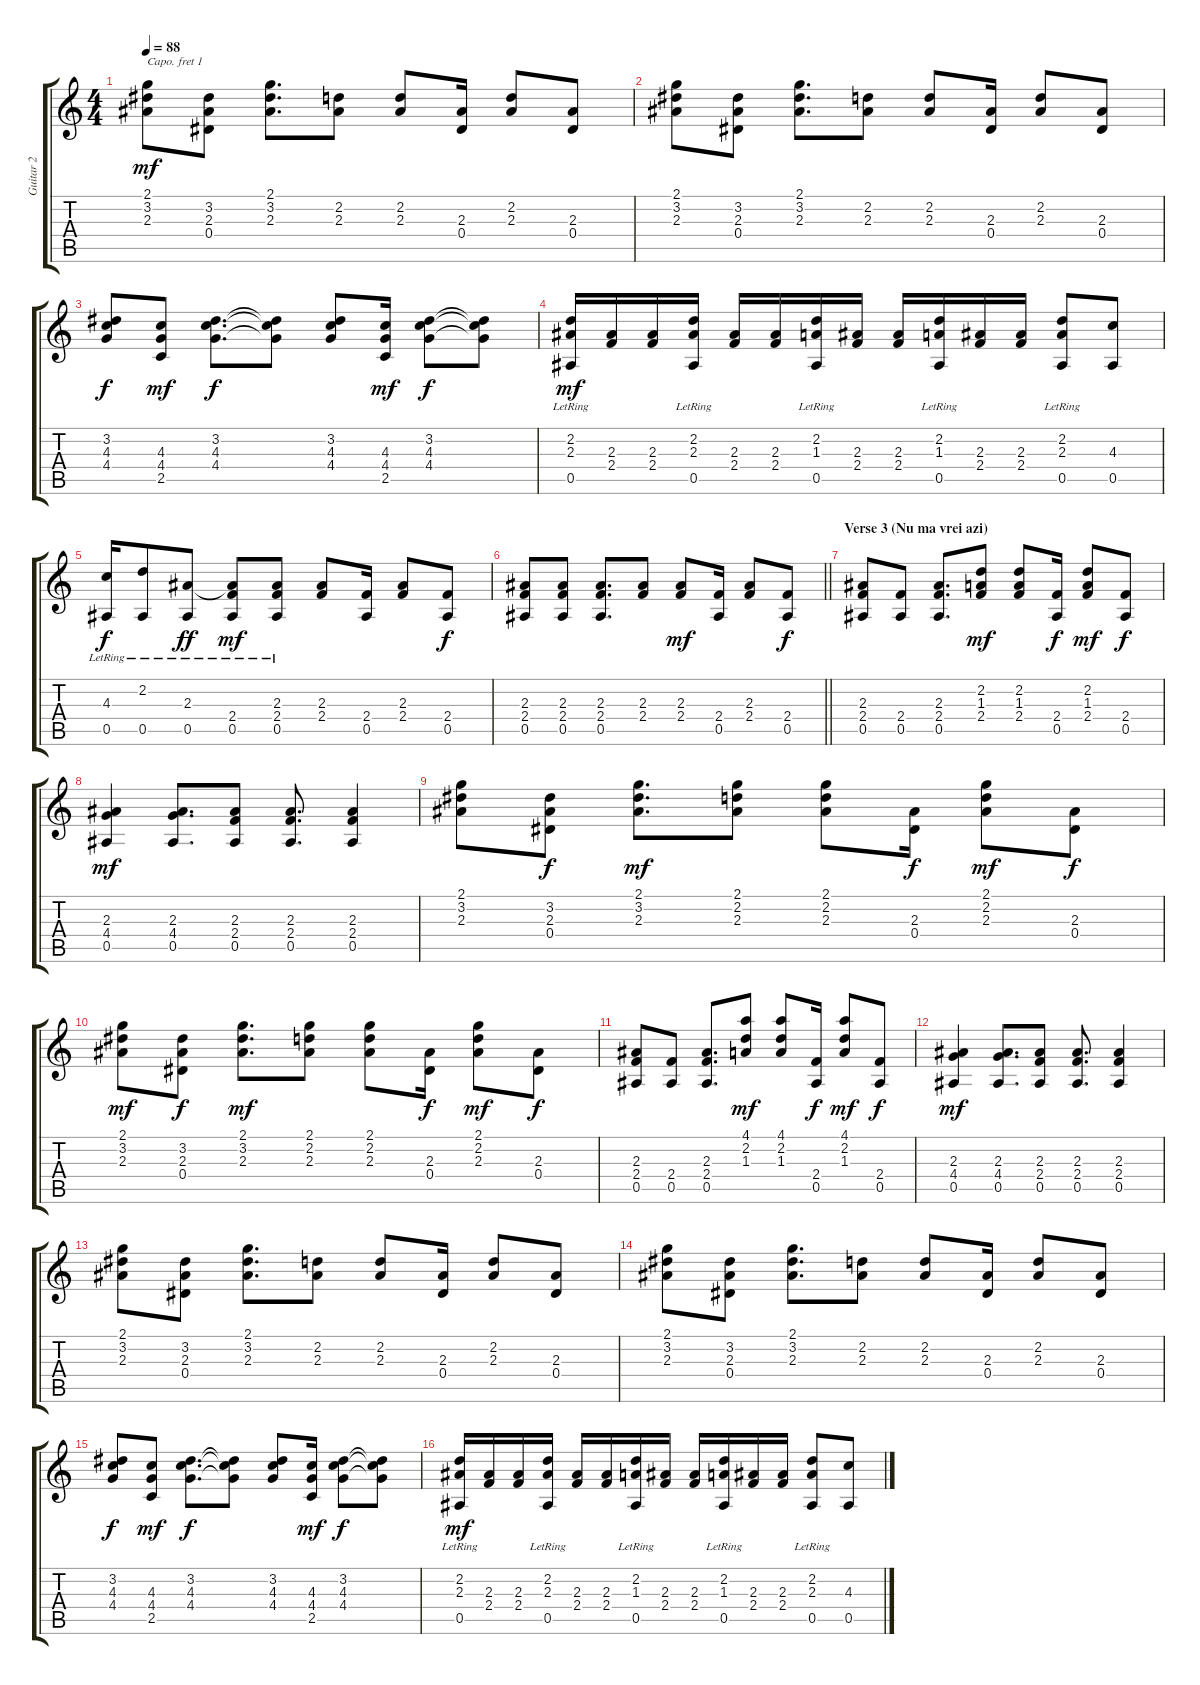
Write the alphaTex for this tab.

\track ("Guitar 2" "Guitar 2") {instrument distortionguitar}
\staff {score tabs}
\capo 1
\tuning (E4 B3 G3 D3 A2 E2) {hide}
\ts (4 4)
\tempo 88
\clef g2
\ks c
(2.1 3.2 2.3).8{dy mf} (3.2 2.3 0.4).8 (2.1 3.2 2.3).8{d} (2.2 2.3).8 (2.2 2.3).8 (2.3 0.4).16 (2.2 2.3).8 (2.3 0.4).8 |
(2.1 3.2 2.3).8 (3.2 2.3 0.4).8 (2.1 3.2 2.3).8{d} (2.2 2.3).8 (2.2 2.3).8 (2.3 0.4).16 (2.2 2.3).8 (2.3 0.4).8 |
(3.2 4.3 4.4).8{dy f} (4.3 4.4 2.5).8{dy mf} (3.2 4.3 4.4).8{d dy f} (3.2{t} 4.3{t} 4.4{t}).8 (3.2 4.3 4.4).8 (4.3 4.4 2.5).16{dy mf} (3.2 4.3 4.4).8{dy f} (3.2{t} 4.3{t} 4.4{t}).8 |
(2.2 2.3 0.5{lr}).16{dy mf} (2.3 2.4).16 (2.3 2.4).16 (2.2 2.3 0.5{lr}).16 (2.3 2.4).16 (2.3 2.4).16 (2.2 1.3 0.5{lr}).16 (2.3 2.4).16 (2.3 2.4).16 (2.2 1.3 0.5{lr}).16 (2.3 2.4).16 (2.3 2.4).16 (2.2 2.3 0.5{lr}).8 (4.3 0.5).8 |
(4.3 0.5{lr}).16{dy f} (2.2 0.5{lr}).8 (2.3 0.5{lr}).8{dy ff} (2.3{t} 2.4 0.5{lr}).8{dy mf} (2.3 2.4 0.5{lr}).8 (2.3 2.4).8 (2.4 0.5).16 (2.3 2.4).8 (2.4 0.5).8{dy f} |
\barLineRight lightlight
(2.3 2.4 0.5).8 (2.3 2.4 0.5).8 (2.3 2.4 0.5).8{d} (2.3 2.4).8 (2.3 2.4).8{dy mf} (2.4 0.5).16 (2.3 2.4).8 (2.4 0.5).8{dy f} |
\section ("" "Verse 3 (Nu ma vrei azi)")
(2.3 2.4 0.5).8 (2.4 0.5).8 (2.3 2.4 0.5).8{d} (2.2 1.3 2.4).8{dy mf} (2.2 1.3 2.4).8 (2.4 0.5).16{dy f} (2.2 1.3 2.4).8{dy mf} (2.4 0.5).8{dy f} |
(2.3 4.4 0.5).4{dy mf} (2.3 4.4 0.5).8{d} (2.3 2.4 0.5).8 (2.3 2.4 0.5).8{d} (2.3 2.4 0.5).4 |
(2.1 3.2 2.3).8 (3.2 2.3 0.4).8{dy f} (2.1 3.2 2.3).8{d dy mf} (2.1 2.2 2.3).8 (2.1 2.2 2.3).8 (2.3 0.4).16{dy f} (2.1 2.2 2.3).8{dy mf} (2.3 0.4).8{dy f} |
(2.1 3.2 2.3).8{dy mf} (3.2 2.3 0.4).8{dy f} (2.1 3.2 2.3).8{d dy mf} (2.1 2.2 2.3).8 (2.1 2.2 2.3).8 (2.3 0.4).16{dy f} (2.1 2.2 2.3).8{dy mf} (2.3 0.4).8{dy f} |
(2.3 2.4 0.5).8 (2.4 0.5).8 (2.3 2.4 0.5).8{d} (4.1 2.2 1.3).8{dy mf} (4.1 2.2 1.3).8 (2.4 0.5).16{dy f} (4.1 2.2 1.3).8{dy mf} (2.4 0.5).8{dy f} |
(2.3 4.4 0.5).4{dy mf} (2.3 4.4 0.5).8{d} (2.3 2.4 0.5).8 (2.3 2.4 0.5).8{d} (2.3 2.4 0.5).4 |
(2.1 3.2 2.3).8 (3.2 2.3 0.4).8 (2.1 3.2 2.3).8{d} (2.2 2.3).8 (2.2 2.3).8 (2.3 0.4).16 (2.2 2.3).8 (2.3 0.4).8 |
(2.1 3.2 2.3).8 (3.2 2.3 0.4).8 (2.1 3.2 2.3).8{d} (2.2 2.3).8 (2.2 2.3).8 (2.3 0.4).16 (2.2 2.3).8 (2.3 0.4).8 |
(3.2 4.3 4.4).8{dy f} (4.3 4.4 2.5).8{dy mf} (3.2 4.3 4.4).8{d dy f} (3.2{t} 4.3{t} 4.4{t}).8 (3.2 4.3 4.4).8 (4.3 4.4 2.5).16{dy mf} (3.2 4.3 4.4).8{dy f} (3.2{t} 4.3{t} 4.4{t}).8 |
(2.2 2.3 0.5{lr}).16{dy mf} (2.3 2.4).16 (2.3 2.4).16 (2.2 2.3 0.5{lr}).16 (2.3 2.4).16 (2.3 2.4).16 (2.2 1.3 0.5{lr}).16 (2.3 2.4).16 (2.3 2.4).16 (2.2 1.3 0.5{lr}).16 (2.3 2.4).16 (2.3 2.4).16 (2.2 2.3 0.5{lr}).8 (4.3 0.5).8
